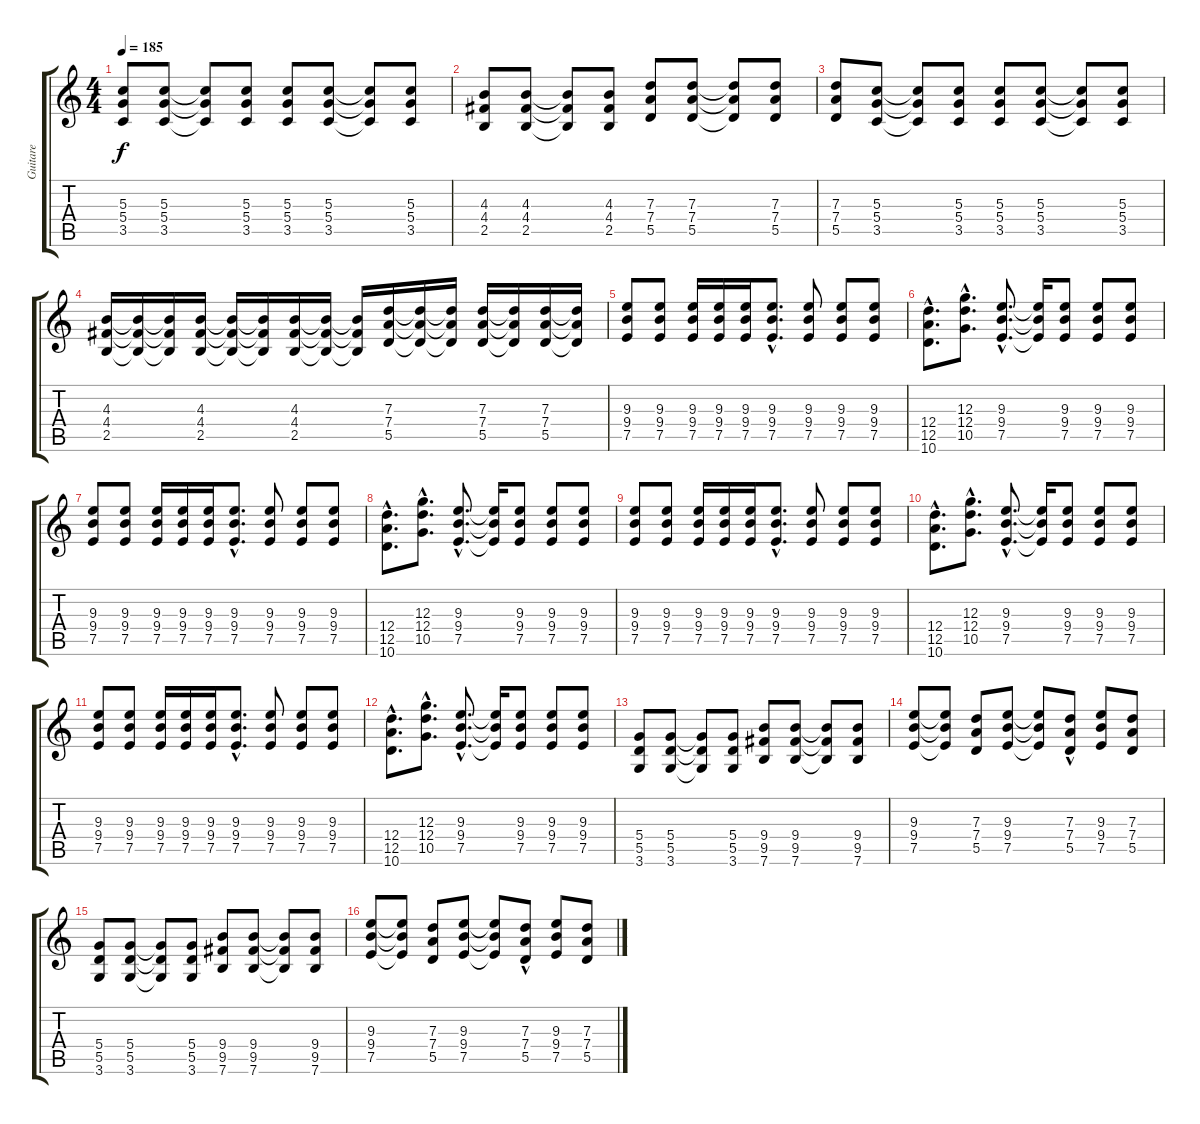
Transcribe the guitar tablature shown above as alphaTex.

\track ("Guitare" "Guitare") {instrument overdrivenguitar}
\staff {score tabs}
\tuning (E4 B3 G3 D3 A2 E2) {hide}
\ts (4 4)
\tempo 185
\clef g2
\ks c
(5.3 5.4 3.5).8{dy f} (5.3 5.4 3.5).8 (5.3{t} 5.4{t} 3.5{t}).8 (5.3 5.4 3.5).8 (5.3 5.4 3.5).8 (5.3 5.4 3.5).8 (5.3{t} 5.4{t} 3.5{t}).8 (5.3 5.4 3.5).8 |
(4.3 4.4 2.5).8 (4.3 4.4 2.5).8 (4.3{t} 4.4{t} 2.5{t}).8 (4.3 4.4 2.5).8 (7.3 7.4 5.5).8 (7.3 7.4 5.5).8 (7.3{t} 7.4{t} 5.5{t}).8 (7.3 7.4 5.5).8 |
(7.3 7.4 5.5).8 (5.3 5.4 3.5).8 (5.3{t} 5.4{t} 3.5{t}).8 (5.3 5.4 3.5).8 (5.3 5.4 3.5).8 (5.3 5.4 3.5).8 (5.3{t} 5.4{t} 3.5{t}).8 (5.3 5.4 3.5).8 |
(4.3 4.4 2.5).16 (4.3{t} 4.4{t} 2.5{t}).16 (4.3{t} 4.4{t} 2.5{t}).16 (4.3 4.4 2.5).16 (4.3{t} 4.4{t} 2.5{t}).16 (4.3{t} 4.4{t} 2.5{t}).16 (4.3 4.4 2.5).16 (4.3{t} 4.4{t} 2.5{t}).16 (4.3{t} 4.4{t} 2.5{t}).16 (7.3 7.4 5.5).16 (7.3{t} 7.4{t} 5.5{t}).16 (7.3{t} 7.4{t} 5.5{t}).16 (7.3 7.4 5.5).16 (7.3{t} 7.4{t} 5.5{t}).16 (7.3 7.4 5.5).16 (7.3{t} 7.4{t} 5.5{t}).16 |
(9.3 9.4 7.5).8 (9.3 9.4 7.5).8 (9.3 9.4 7.5).16 (9.3 9.4 7.5).16 (9.3 9.4 7.5).16 (9.3{hac} 9.4{hac} 7.5{hac}).8{d} (9.3 9.4 7.5).8 (9.3 9.4 7.5).8 (9.3 9.4 7.5).8 |
(12.4{hac} 12.5{hac} 10.6{hac}).8{d} (12.3{hac} 12.4{hac} 10.5{hac}).8{d} (9.3{hac} 9.4{hac} 7.5{hac}).8{d} (9.3{t} 9.4{t} 7.5{t}).16 (9.3 9.4 7.5).8 (9.3 9.4 7.5).8 (9.3 9.4 7.5).8 |
(9.3 9.4 7.5).8 (9.3 9.4 7.5).8 (9.3 9.4 7.5).16 (9.3 9.4 7.5).16 (9.3 9.4 7.5).16 (9.3{hac} 9.4{hac} 7.5{hac}).8{d} (9.3 9.4 7.5).8 (9.3 9.4 7.5).8 (9.3 9.4 7.5).8 |
(12.4{hac} 12.5{hac} 10.6{hac}).8{d} (12.3{hac} 12.4{hac} 10.5{hac}).8{d} (9.3{hac} 9.4{hac} 7.5{hac}).8{d} (9.3{t} 9.4{t} 7.5{t}).16 (9.3 9.4 7.5).8 (9.3 9.4 7.5).8 (9.3 9.4 7.5).8 |
(9.3 9.4 7.5).8 (9.3 9.4 7.5).8 (9.3 9.4 7.5).16 (9.3 9.4 7.5).16 (9.3 9.4 7.5).16 (9.3{hac} 9.4{hac} 7.5{hac}).8{d} (9.3 9.4 7.5).8 (9.3 9.4 7.5).8 (9.3 9.4 7.5).8 |
(12.4{hac} 12.5{hac} 10.6{hac}).8{d} (12.3{hac} 12.4{hac} 10.5{hac}).8{d} (9.3{hac} 9.4{hac} 7.5{hac}).8{d} (9.3{t} 9.4{t} 7.5{t}).16 (9.3 9.4 7.5).8 (9.3 9.4 7.5).8 (9.3 9.4 7.5).8 |
(9.3 9.4 7.5).8 (9.3 9.4 7.5).8 (9.3 9.4 7.5).16 (9.3 9.4 7.5).16 (9.3 9.4 7.5).16 (9.3{hac} 9.4{hac} 7.5{hac}).8{d} (9.3 9.4 7.5).8 (9.3 9.4 7.5).8 (9.3 9.4 7.5).8 |
(12.4{hac} 12.5{hac} 10.6{hac}).8{d} (12.3{hac} 12.4{hac} 10.5{hac}).8{d} (9.3{hac} 9.4{hac} 7.5{hac}).8{d} (9.3{t} 9.4{t} 7.5{t}).16 (9.3 9.4 7.5).8 (9.3 9.4 7.5).8 (9.3 9.4 7.5).8 |
(5.4 5.5 3.6).8 (5.4 5.5 3.6).8 (5.4{t} 5.5{t} 3.6{t}).8 (5.4 5.5 3.6).8 (9.4 9.5 7.6).8 (9.4 9.5 7.6).8 (9.4{t} 9.5{t} 7.6{t}).8 (9.4 9.5 7.6).8 |
(9.3 9.4 7.5).8 (9.3{t} 9.4{t} 7.5{t}).8 (7.3 7.4 5.5).8 (9.3 9.4 7.5).8 (9.3{t} 9.4{t} 7.5{t}).8 (7.3 7.4 5.5{hac}).8 (9.3 9.4 7.5).8 (7.3 7.4 5.5).8 |
(5.4 5.5 3.6).8 (5.4 5.5 3.6).8 (5.4{t} 5.5{t} 3.6{t}).8 (5.4 5.5 3.6).8 (9.4 9.5 7.6).8 (9.4 9.5 7.6).8 (9.4{t} 9.5{t} 7.6{t}).8 (9.4 9.5 7.6).8 |
(9.3 9.4 7.5).8 (9.3{t} 9.4{t} 7.5{t}).8 (7.3 7.4 5.5).8 (9.3 9.4 7.5).8 (9.3{t} 9.4{t} 7.5{t}).8 (7.3 7.4 5.5{hac}).8 (9.3 9.4 7.5).8 (7.3 7.4 5.5).8
